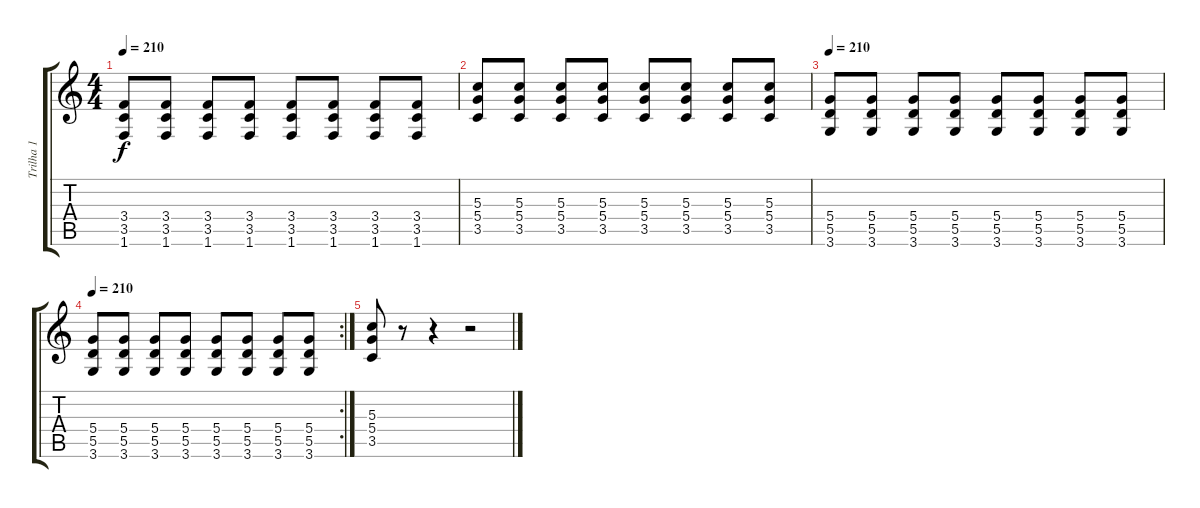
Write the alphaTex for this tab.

\track ("Trilha 1" "Trilha 1") {instrument distortionguitar}
\staff {score tabs}
\tuning (E4 B3 G3 D3 A2 E2) {hide}
\ts (4 4)
\tempo 210
\clef g2
\ks c
(3.4 3.5 1.6).8{dy f} (3.4 3.5 1.6).8 (3.4 3.5 1.6).8 (3.4 3.5 1.6).8 (3.4 3.5 1.6).8 (3.4 3.5 1.6).8 (3.4 3.5 1.6).8 (3.4 3.5 1.6).8 |
(5.3 5.4 3.5).8 (5.3 5.4 3.5).8 (5.3 5.4 3.5).8 (5.3 5.4 3.5).8 (5.3 5.4 3.5).8 (5.3 5.4 3.5).8 (5.3 5.4 3.5).8 (5.3 5.4 3.5).8 |
\tempo 210
(5.4 5.5 3.6).8 (5.4 5.5 3.6).8 (5.4 5.5 3.6).8 (5.4 5.5 3.6).8 (5.4 5.5 3.6).8 (5.4 5.5 3.6).8 (5.4 5.5 3.6).8 (5.4 5.5 3.6).8 |
\rc 2
\tempo 210
(5.4 5.5 3.6).8 (5.4 5.5 3.6).8 (5.4 5.5 3.6).8 (5.4 5.5 3.6).8 (5.4 5.5 3.6).8 (5.4 5.5 3.6).8 (5.4 5.5 3.6).8 (5.4 5.5 3.6).8 |
(5.3 5.4 3.5).8 r.8 r.4 r.2
